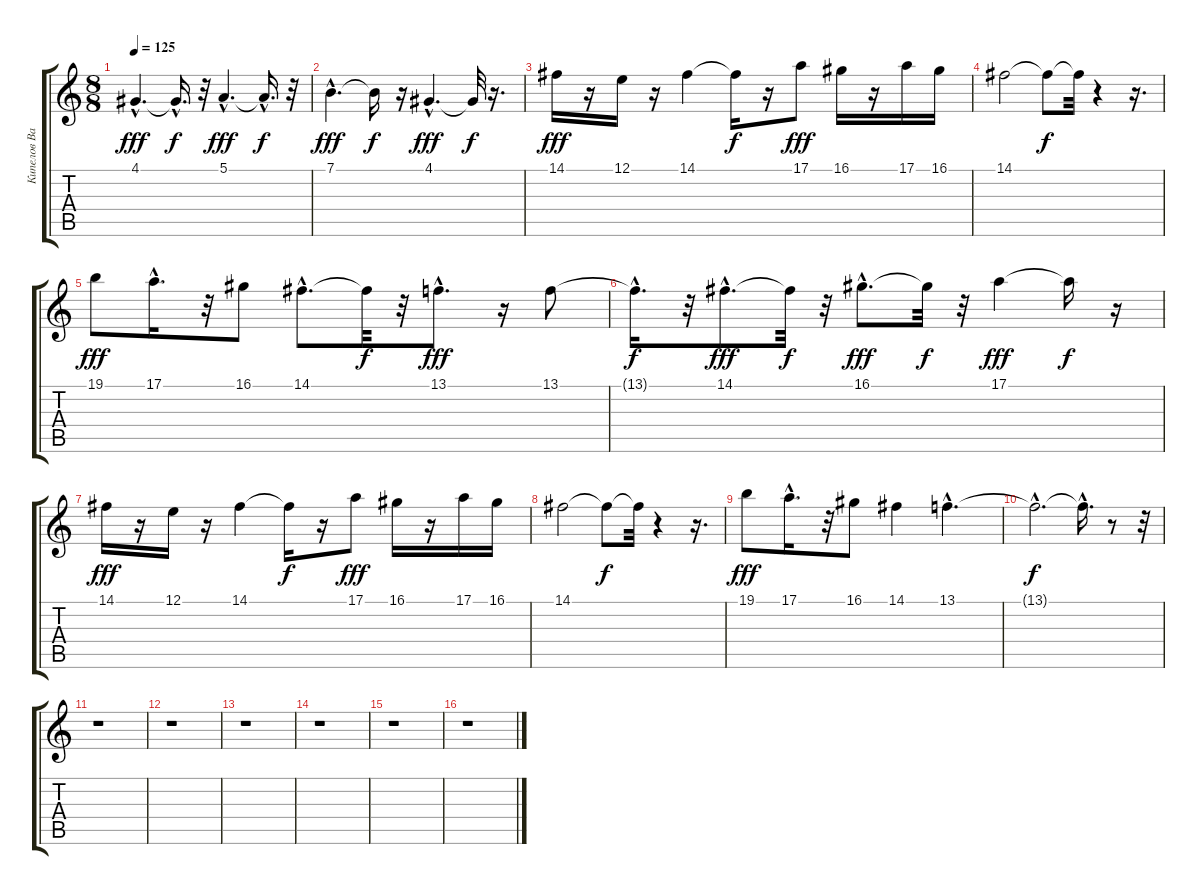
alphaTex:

\track ("Кипелов Валерий Александрович" "Кипелов Ва") {instrument fx5brightness}
\staff {score tabs}
\tuning (E4 B3 G3 D3 A2 E2) {hide}
\ts (8 8)
\tempo 125
\clef g2
\ks c
4.1{hac}.4{d dy fff} 4.1{hac t}.16{d dy f} r.32 5.1{hac}.4{d dy fff} 5.1{hac t}.16{d dy f} r.32 |
7.1{hac}.4{d dy fff} 7.1{t}.16{dy f} r.16 4.1{hac}.4{d dy fff} 4.1{t}.32{dy f} r.16{d} |
14.1.16{dy fff} r.16 12.1.16 r.16 14.1.4 14.1{t}.16{dy f} r.16 17.1.8{dy fff} 16.1.16 r.16 17.1.16 16.1.16 |
14.1.2 14.1{t}.8{dy f} 14.1{t}.32 r.4 r.16{d} |
19.1.8{dy fff} 17.1{hac}.16{d} r.32 16.1.8 14.1{hac}.8{d} 14.1{t}.32{dy f} r.32 13.1{hac}.8{d dy fff} r.16 13.1.8 |
13.1{hac t}.16{d dy f} r.32 14.1{hac}.8{d dy fff} 14.1{t}.32{dy f} r.32 16.1{hac}.8{d dy fff} 16.1{t}.32{dy f} r.32 17.1.4{dy fff} 17.1{t}.16{dy f} r.16 |
14.1.16{dy fff} r.16 12.1.16 r.16 14.1.4 14.1{t}.16{dy f} r.16 17.1.8{dy fff} 16.1.16 r.16 17.1.16 16.1.16 |
14.1.2 14.1{t}.8{dy f} 14.1{t}.32 r.4 r.16{d} |
19.1.8{dy fff} 17.1{hac}.16{d} r.32 16.1.8 14.1.4 13.1{hac}.4{d} |
13.1{hac t}.2{d dy f} 13.1{hac t}.16{d} r.8 r.32 |
r.1 |
r.1 |
r.1 |
r.1 |
r.1 |
r.1
